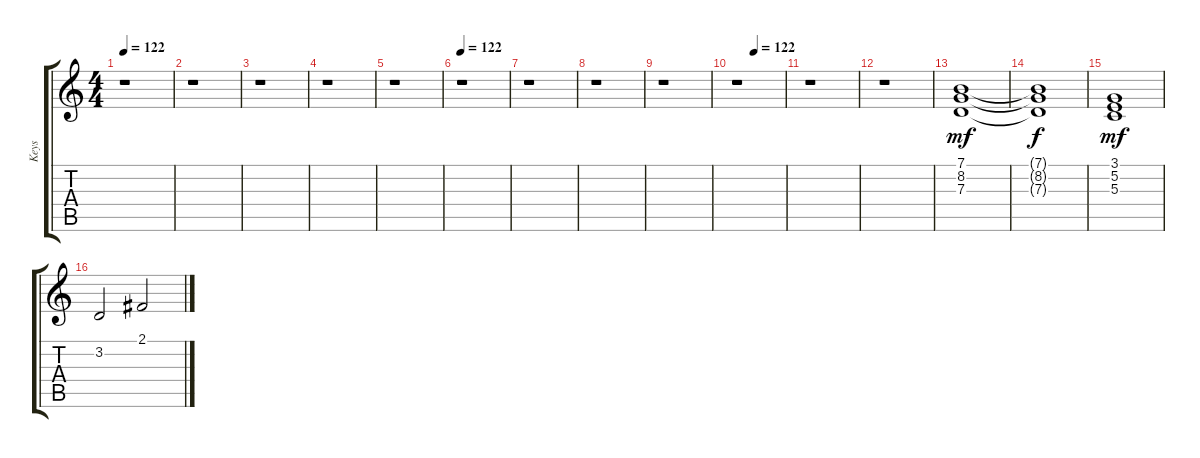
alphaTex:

\track ("Keys" "Keys") {instrument choiraahs}
\staff {score tabs}
\tuning (E4 B3 G3 D3 A2 E2) {hide}
\ts (4 4)
\tempo 122
\clef g2
\ks c
r.1{dy mf} |
r.1 |
r.1 |
r.1 |
r.1 |
\tempo 122
r.1 |
r.1 |
r.1 |
r.1 |
\tempo (122 0.375)
r.1 |
r.1 |
r.1 |
(7.1 8.2 7.3).1 |
(7.1{t} 8.2{t} 7.3{t}).1{dy f} |
(3.1 5.2 5.3).1{dy mf} |
3.2.2 2.1.2
